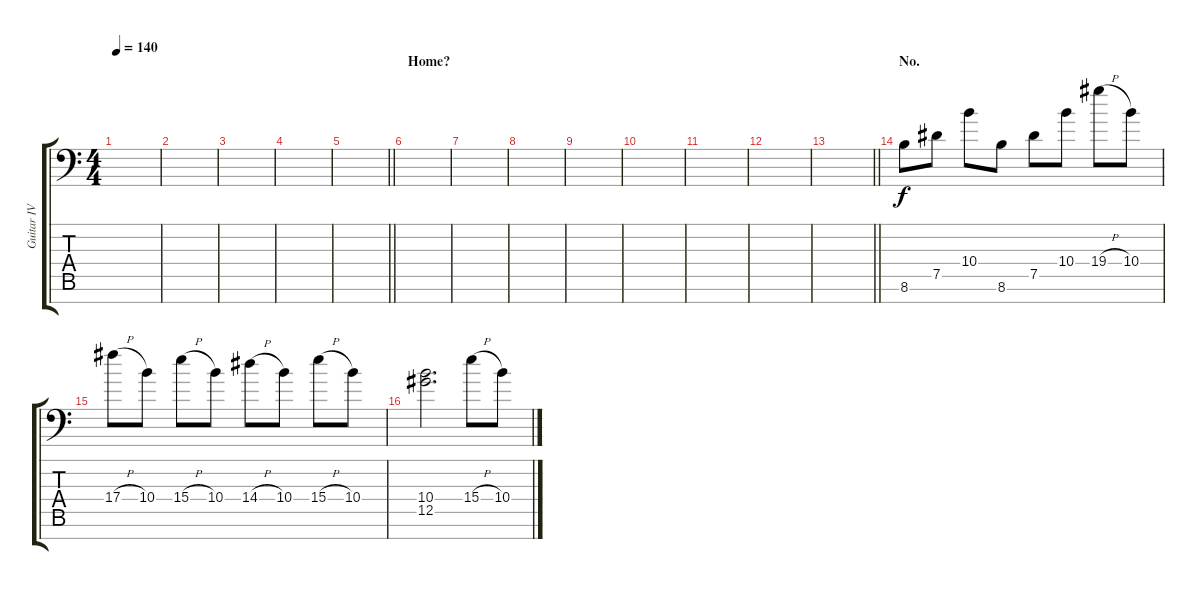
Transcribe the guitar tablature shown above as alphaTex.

\track ("Guitar IV" "Guitar IV") {instrument distortionguitar}
\staff {score tabs}
\tuning (Eb4 Bb3 Gb3 Db3 Ab2 Eb2 Ab1) {hide}
\ts (4 4)
\tempo 140
\clef f4
\ks c
|
|
|
|
\barLineRight lightlight
|
\section ("" "Home?")
|
|
|
|
|
|
|
\barLineRight lightlight
|
\section ("" "No.")
8.6.8 7.5.8 10.4.8 8.6.8 7.5.8 10.4.8 19.4{h}.8 10.4.8 |
17.4{h}.8 10.4.8 15.4{h}.8 10.4.8 14.4{h}.8 10.4.8 15.4{h}.8 10.4.8 |
(10.4 12.5).2{d} 15.4{h}.8 10.4.8
